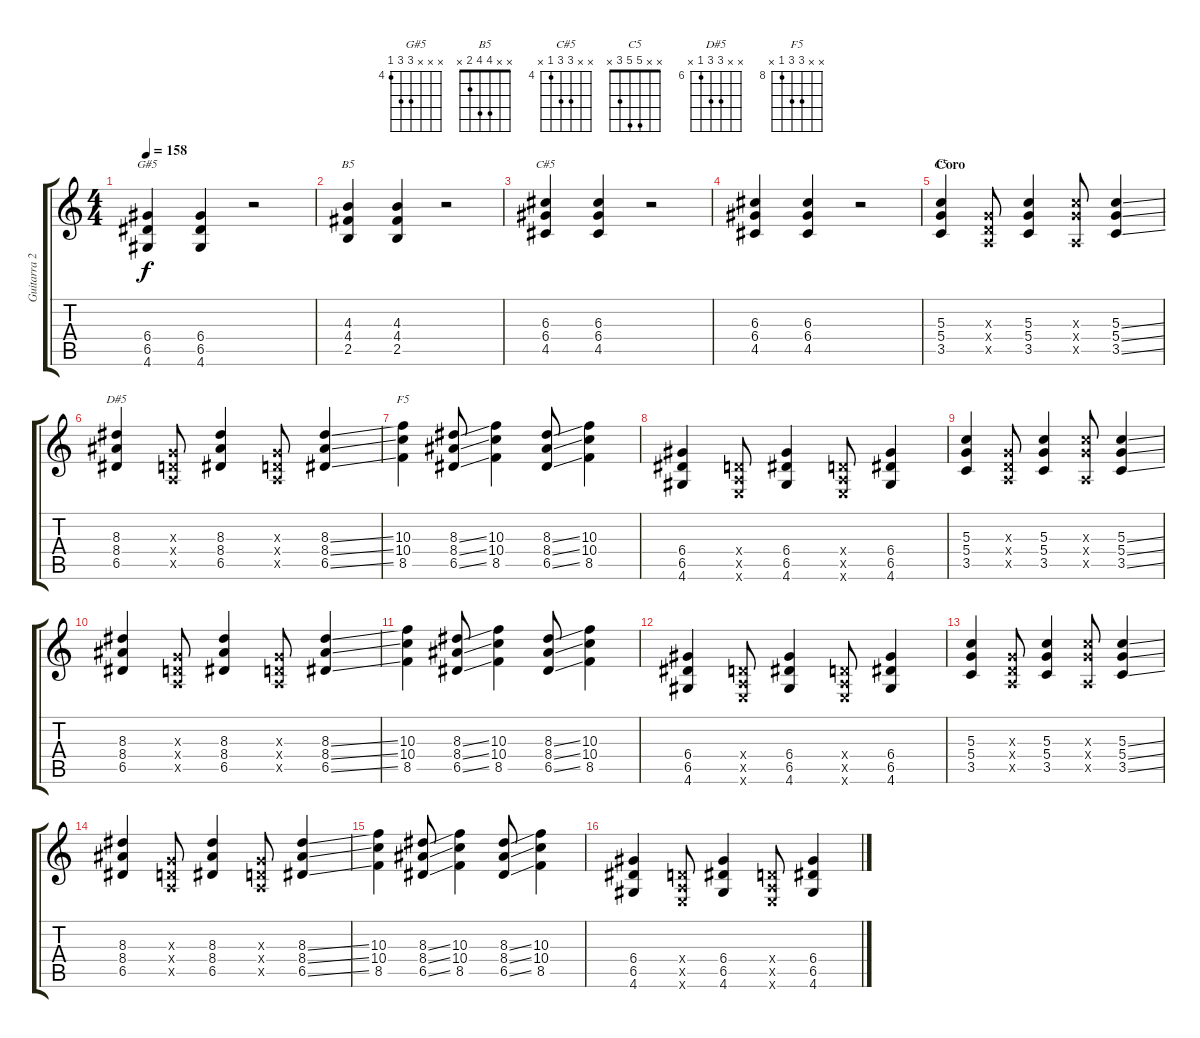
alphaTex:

\track ("Guitarra 2" "Guitarra 2") {instrument electricguitarclean}
\staff {score tabs}
\tuning (E4 B3 G3 D3 A2 E2) {hide}
\chord ("G#5" x x x 6 6 4) {firstfret 4}
\chord ("B5" x x 4 4 2 x)
\chord ("C#5" x x 6 6 4 x) {firstfret 4}
\chord ("C5" x x 5 5 3 x)
\chord ("D#5" x x 8 8 6 x) {firstfret 6}
\chord ("F5" x x 10 10 8 x) {firstfret 8}
\ts (4 4)
\tempo 158
\clef g2
\ks c
(6.4 6.5 4.6).4{ch "G#5" dy f} (6.4 6.5 4.6).4 r.2 |
(4.3 4.4 2.5).4{ch "B5"} (4.3 4.4 2.5).4 r.2 |
(6.3 6.4 4.5).4{ch "C#5"} (6.3 6.4 4.5).4 r.2 |
(6.3 6.4 4.5).4 (6.3 6.4 4.5).4 r.2 |
\section ("" "Coro")
(5.3 5.4 3.5).4{ch "C5"} (0.3{x} 0.4{x} 0.5{x}).8 (5.3 5.4 3.5).4 (5.3{x} 5.4{x} 0.5{x}).8 (5.3{ss} 5.4{ss} 3.5{ss}).4 |
(8.3 8.4 6.5).4{ch "D#5"} (0.3{x} 0.4{x} 0.5{x}).8 (8.3 8.4 6.5).4 (0.3{x} 0.4{x} 0.5{x}).8 (8.3{ss} 8.4{ss} 6.5{ss}).4 |
(10.3 10.4 8.5).4{ch "F5"} (8.3{ss} 8.4{ss} 6.5{ss}).8 (10.3 10.4 8.5).4 (8.3{ss} 8.4{ss} 6.5{ss}).8 (10.3 10.4 8.5).4 |
(6.4 6.5 4.6).4 (0.4{x} 0.5{x} 0.6{x}).8 (6.4 6.5 4.6).4 (0.4{x} 0.5{x} 0.6{x}).8 (6.4 6.5 4.6).4 |
(5.3 5.4 3.5).4 (0.3{x} 0.4{x} 0.5{x}).8 (5.3 5.4 3.5).4 (5.3{x} 5.4{x} 0.5{x}).8 (5.3{ss} 5.4{ss} 3.5{ss}).4 |
(8.3 8.4 6.5).4 (0.3{x} 0.4{x} 0.5{x}).8 (8.3 8.4 6.5).4 (0.3{x} 0.4{x} 0.5{x}).8 (8.3{ss} 8.4{ss} 6.5{ss}).4 |
(10.3 10.4 8.5).4 (8.3{ss} 8.4{ss} 6.5{ss}).8 (10.3 10.4 8.5).4 (8.3{ss} 8.4{ss} 6.5{ss}).8 (10.3 10.4 8.5).4 |
(6.4 6.5 4.6).4 (0.4{x} 0.5{x} 0.6{x}).8 (6.4 6.5 4.6).4 (0.4{x} 0.5{x} 0.6{x}).8 (6.4 6.5 4.6).4 |
(5.3 5.4 3.5).4 (0.3{x} 0.4{x} 0.5{x}).8 (5.3 5.4 3.5).4 (5.3{x} 5.4{x} 0.5{x}).8 (5.3{ss} 5.4{ss} 3.5{ss}).4 |
(8.3 8.4 6.5).4 (0.3{x} 0.4{x} 0.5{x}).8 (8.3 8.4 6.5).4 (0.3{x} 0.4{x} 0.5{x}).8 (8.3{ss} 8.4{ss} 6.5{ss}).4 |
(10.3 10.4 8.5).4 (8.3{ss} 8.4{ss} 6.5{ss}).8 (10.3 10.4 8.5).4 (8.3{ss} 8.4{ss} 6.5{ss}).8 (10.3 10.4 8.5).4 |
(6.4 6.5 4.6).4 (0.4{x} 0.5{x} 0.6{x}).8 (6.4 6.5 4.6).4 (0.4{x} 0.5{x} 0.6{x}).8 (6.4 6.5 4.6).4
